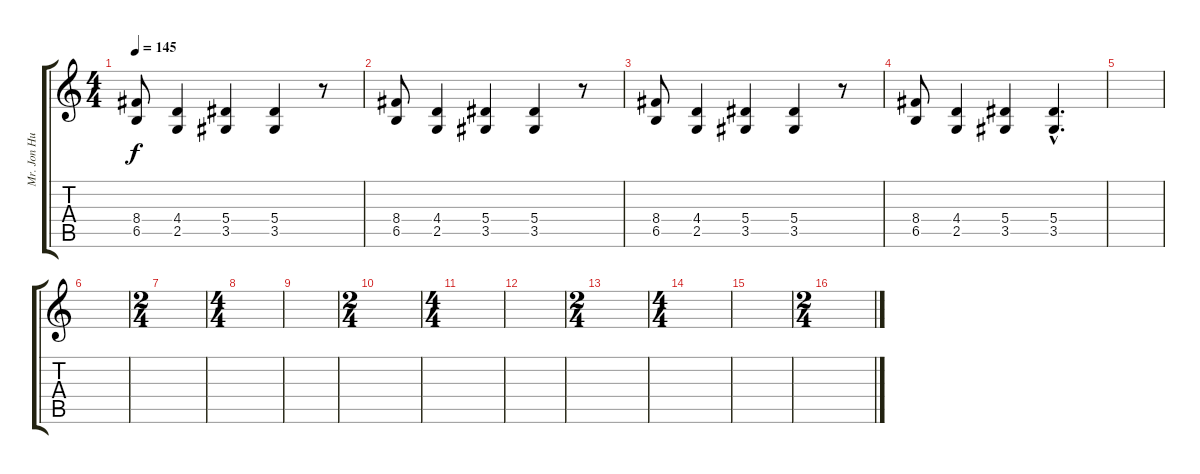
\track ("Mr. Jon Hudson" "Mr. Jon Hu") {instrument distortionguitar}
\staff {score tabs}
\tuning (E4 B3 G3 Bb2 F2 C2) {hide}
\ts (4 4)
\tempo 145
\clef g2
\ks c
(8.4 6.5).8{dy f} (4.4 2.5).4 (5.4 3.5).4 (5.4 3.5).4 r.8 |
(8.4 6.5).8 (4.4 2.5).4 (5.4 3.5).4 (5.4 3.5).4 r.8 |
(8.4 6.5).8 (4.4 2.5).4 (5.4 3.5).4 (5.4 3.5).4 r.8 |
(8.4 6.5).8 (4.4 2.5).4 (5.4 3.5).4 (5.4{hac} 3.5{hac}).4{d} |
|
|
\ts (2 4)
|
\ts (4 4)
|
|
\ts (2 4)
|
\ts (4 4)
|
|
\ts (2 4)
|
\ts (4 4)
|
|
\ts (2 4)
